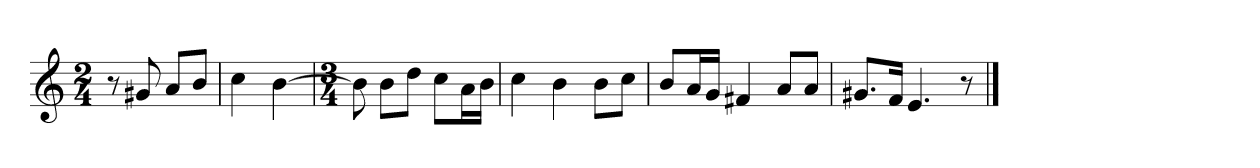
**kern
*part1
*staff1
*clefG2
*k[]
*M2/4
=1
8r
8g#X
8a/L
8b/J
=2
4cc
[4b
=3
*M3/4
8b]
8b\L
8dd\J
8cc\L
16a\L
16b\JJ
=4
4cc
4b
8b\L
8cc\J
=5
8b/L
16a/L
16g/JJ
4f#X
8a/L
8a/J
=6
8.g#X/L
16f/Jk
4.e
8r
==
*-
